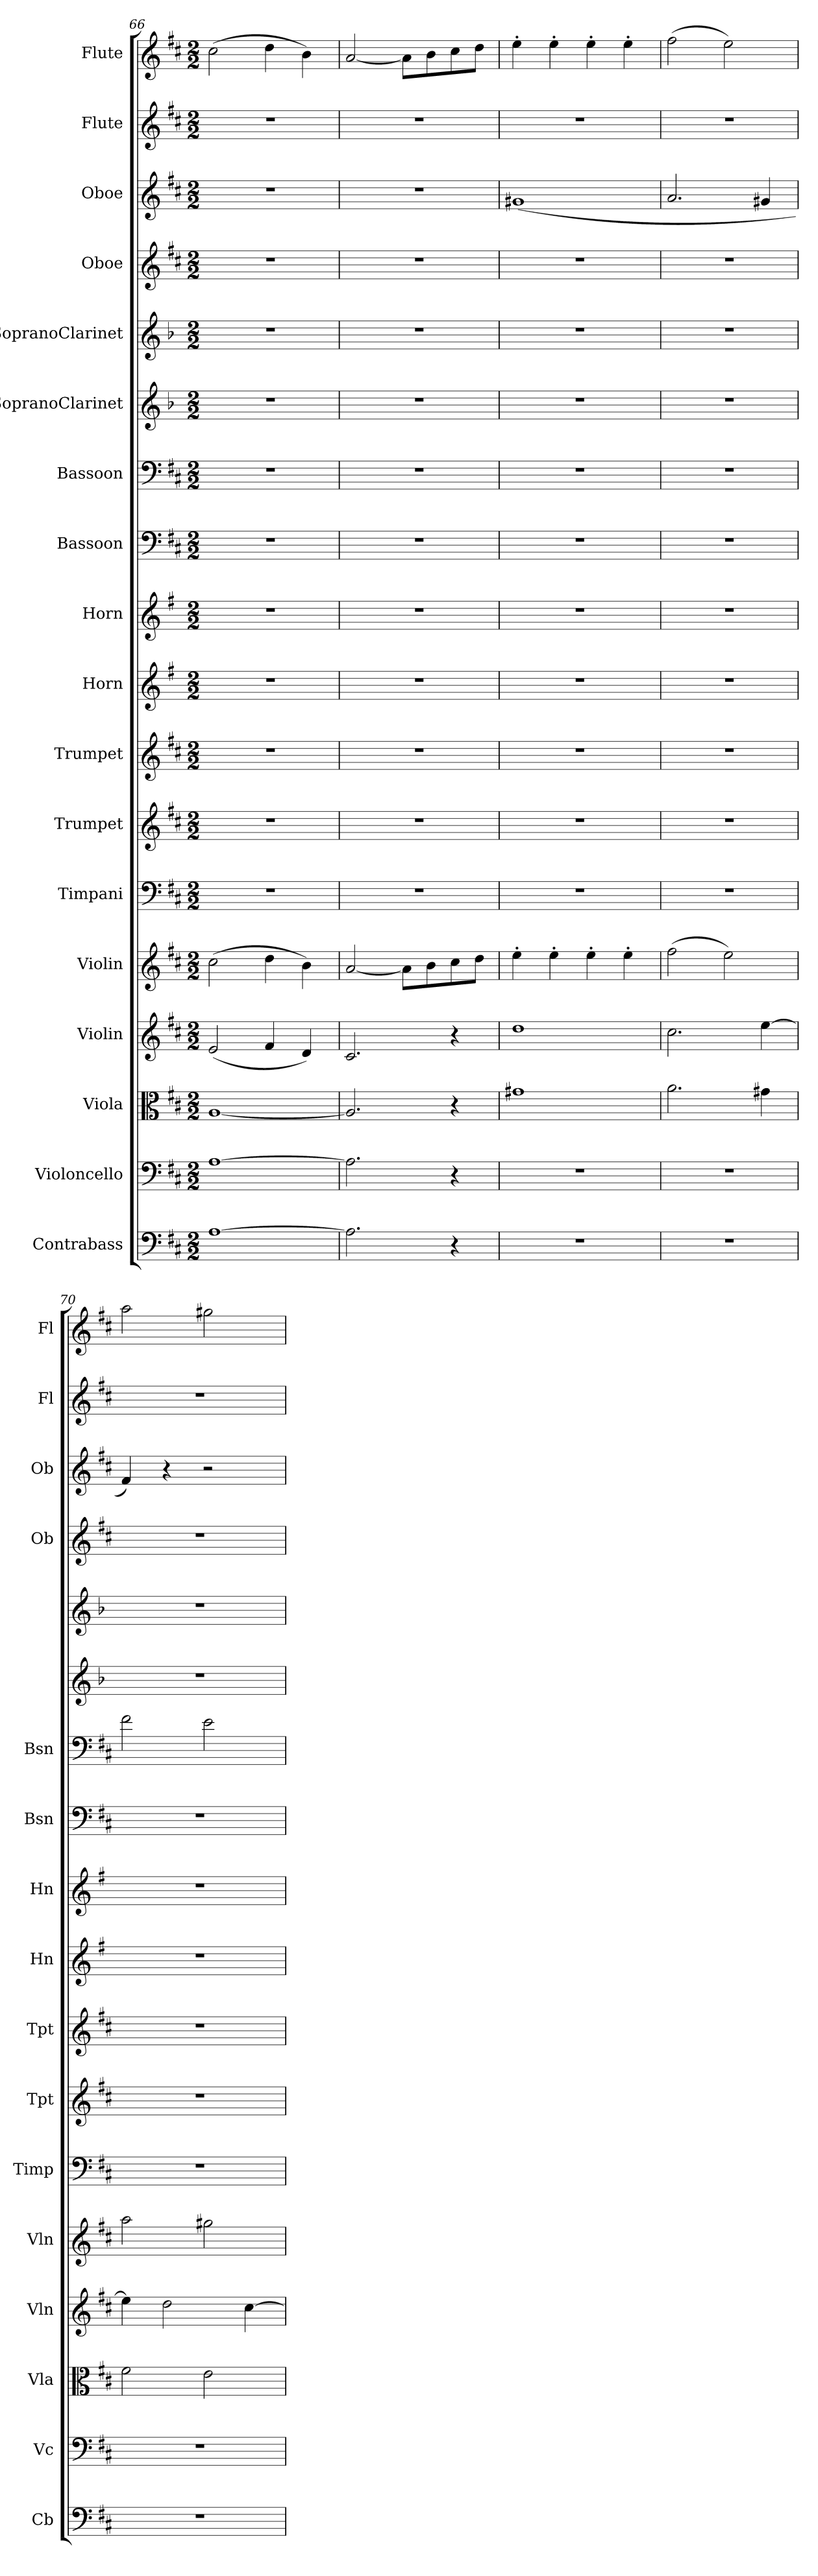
**kern	**kern	**kern	**kern	**kern	**kern	**kern	**kern	**kern	**kern	**kern	**kern	**kern	**kern	**kern	**kern	**kern	**kern
*part18	*part17	*part16	*part15	*part14	*part13	*part12	*part11	*part10	*part9	*part8	*part7	*part6	*part5	*part4	*part3	*part2	*part1
*staff18	*staff17	*staff16	*staff15	*staff14	*staff13	*staff12	*staff11	*staff10	*staff9	*staff8	*staff7	*staff6	*staff5	*staff4	*staff3	*staff2	*staff1
*I"Contrabass	*I"Violoncello	*I"Viola	*I"Violin	*I"Violin	*I"Timpani	*I"Trumpet	*I"Trumpet	*I"Horn	*I"Horn	*I"Bassoon	*I"Bassoon	*I"SopranoClarinet	*I"SopranoClarinet	*I"Oboe	*I"Oboe	*I"Flute	*I"Flute
*I'Cb	*I'Vc	*I'Vla	*I'Vln	*I'Vln	*I'Timp	*I'Tpt	*I'Tpt	*I'Hn	*I'Hn	*I'Bsn	*I'Bsn	*	*	*I'Ob	*I'Ob	*I'Fl	*I'Fl
*clefF4	*clefF4	*clefC3	*clefG2	*clefG2	*clefF4	*clefG2	*clefG2	*clefG2	*clefG2	*clefF4	*clefF4	*clefG2	*clefG2	*clefG2	*clefG2	*clefG2	*clefG2
*ITrd7c12	*	*	*	*	*	*ITrd1c2	*ITrd1c2	*ITrd4c7	*ITrd4c7	*	*	*	*	*	*	*	*
*k[f#c#]	*k[f#c#]	*k[f#c#]	*k[f#c#]	*k[f#c#]	*k[f#c#]	*k[]	*k[]	*k[]	*k[]	*k[f#c#]	*k[f#c#]	*k[b-]	*k[b-]	*k[f#c#]	*k[f#c#]	*k[f#c#]	*k[f#c#]
*D:	*D:	*D:	*D:	*D:	*D:	*	*	*	*	*D:	*D:	*	*	*D:	*D:	*D:	*D:
*M2/2	*M2/2	*M2/2	*M2/2	*M2/2	*M2/2	*M2/2	*M2/2	*M2/2	*M2/2	*M2/2	*M2/2	*M2/2	*M2/2	*M2/2	*M2/2	*M2/2	*M2/2
=66	=66	=66	=66	=66	=66	=66	=66	=66	=66	=66	=66	=66	=66	=66	=66	=66	=66
[1AA	[1A	[1A	(<2e/	(>2cc#\	1r	1r	1r	1r	1r	1r	1r	1r	1r	1r	1r	1r	(>2cc#\
.	.	.	4f#/	4dd\	.	.	.	.	.	.	.	.	.	.	.	.	4dd\
.	.	.	4d/)	4b\)	.	.	.	.	.	.	.	.	.	.	.	.	4b\)
=67	=67	=67	=67	=67	=67	=67	=67	=67	=67	=67	=67	=67	=67	=67	=67	=67	=67
2.AA\]	2.A\]	2.A/]	2.c#/	[2a/	1r	1r	1r	1r	1r	1r	1r	1r	1r	1r	1r	1r	[2a/
.	.	.	.	8a\L]	.	.	.	.	.	.	.	.	.	.	.	.	8a\L]
.	.	.	.	8b\	.	.	.	.	.	.	.	.	.	.	.	.	8b\
4r	4r	4r	4r	8cc#\	.	.	.	.	.	.	.	.	.	.	.	.	8cc#\
.	.	.	.	8dd\J	.	.	.	.	.	.	.	.	.	.	.	.	8dd\J
=68	=68	=68	=68	=68	=68	=68	=68	=68	=68	=68	=68	=68	=68	=68	=68	=68	=68
1r	1r	1g#X	1dd	4ee'\	1r	1r	1r	1r	1r	1r	1r	1r	1r	1r	(<1g#X	1r	4ee'\
.	.	.	.	4ee'\	.	.	.	.	.	.	.	.	.	.	.	.	4ee'\
.	.	.	.	4ee'\	.	.	.	.	.	.	.	.	.	.	.	.	4ee'\
.	.	.	.	4ee'\	.	.	.	.	.	.	.	.	.	.	.	.	4ee'\
=69	=69	=69	=69	=69	=69	=69	=69	=69	=69	=69	=69	=69	=69	=69	=69	=69	=69
1r	1r	2.a\	2.cc#\	(>2ff#\	1r	1r	1r	1r	1r	1r	1r	1r	1r	1r	2.a/	1r	(>2ff#\
.	.	.	.	2ee\)	.	.	.	.	.	.	.	.	.	.	.	.	2ee\)
.	.	4g#X\	[4ee\	.	.	.	.	.	.	.	.	.	.	.	4g#X/	.	.
=70	=70	=70	=70	=70	=70	=70	=70	=70	=70	=70	=70	=70	=70	=70	=70	=70	=70
1r	1r	2f#\	4ee\]	2aa\	1r	1r	1r	1r	1r	1r	2f#\	1r	1r	1r	4f#/)	1r	2aa\
.	.	.	2dd\	.	.	.	.	.	.	.	.	.	.	.	4r	.	.
.	.	2e\	.	2gg#X\	.	.	.	.	.	.	2e\	.	.	.	2r	.	2gg#X\
.	.	.	[4cc#\	.	.	.	.	.	.	.	.	.	.	.	.	.	.
=	=	=	=	=	=	=	=	=	=	=	=	=	=	=	=	=	=
*-	*-	*-	*-	*-	*-	*-	*-	*-	*-	*-	*-	*-	*-	*-	*-	*-	*-
